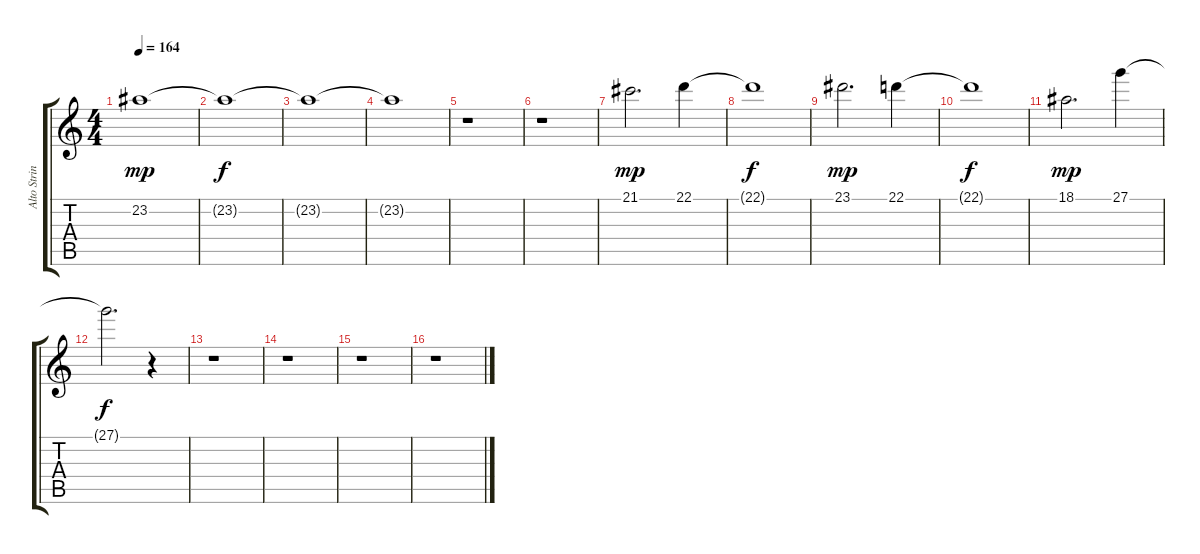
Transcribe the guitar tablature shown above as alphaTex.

\track ("Alto Strings" "Alto Strin") {instrument stringensemble1}
\staff {score tabs}
\tuning (E4 B3 G3 D3 A2 E2) {hide}
\ts (4 4)
\tempo 164
\clef g2
\ks c
23.2.1{dy mp} |
23.2{t}.1{dy f} |
23.2{t}.1 |
23.2{t}.1 |
r.1 |
r.1 |
21.1.2{d dy mp} 22.1.4 |
22.1{t}.1{dy f} |
23.1.2{d dy mp} 22.1.4 |
22.1{t}.1{dy f} |
18.1.2{d dy mp} 27.1.4 |
27.1{t}.2{d dy f} r.4 |
r.1 |
r.1 |
r.1 |
r.1
